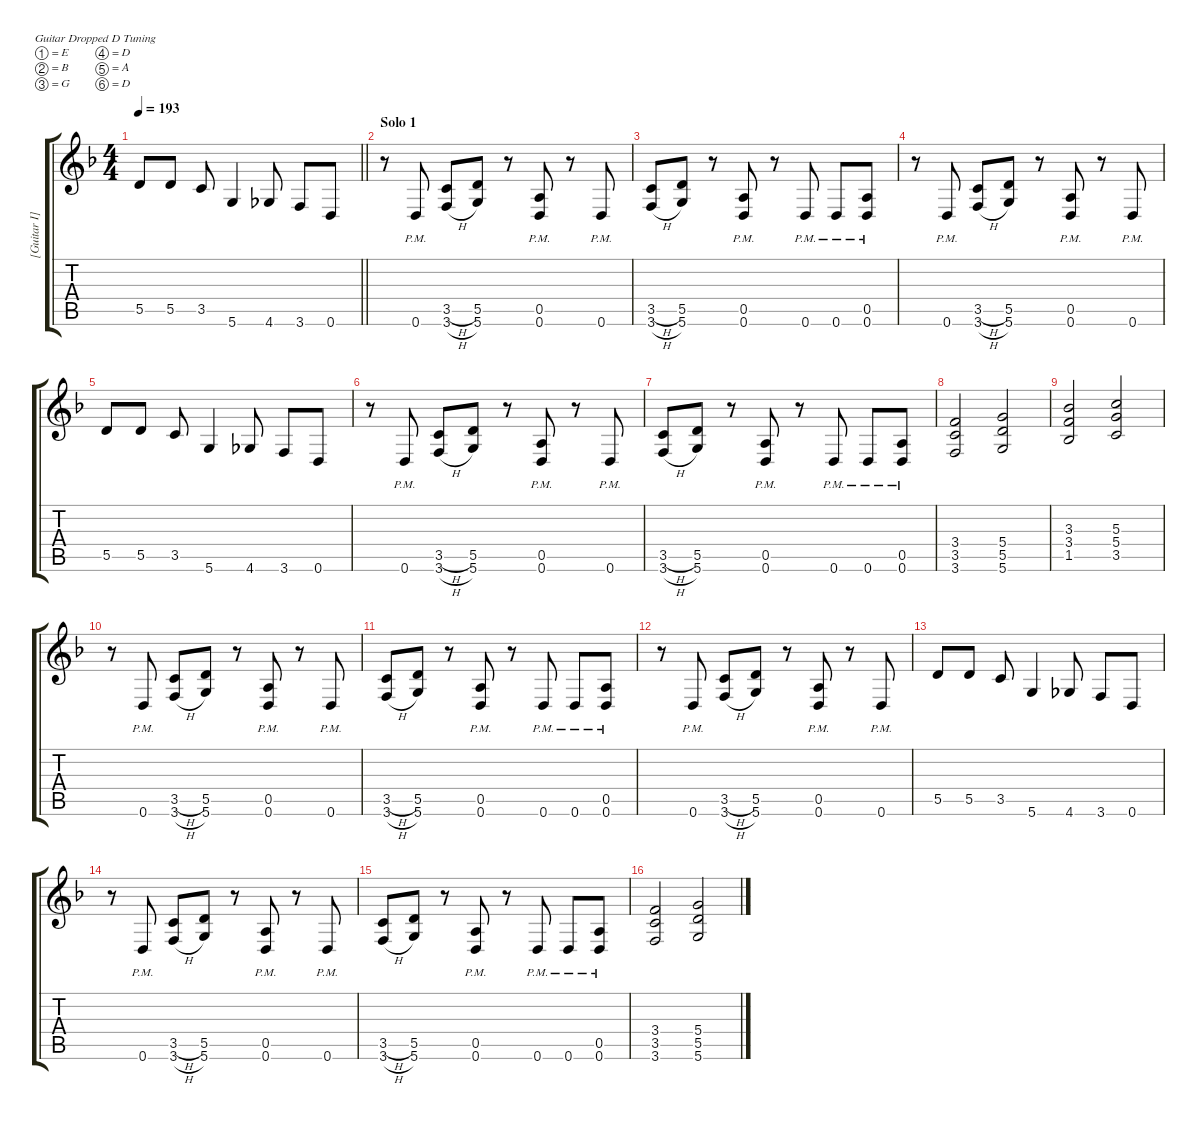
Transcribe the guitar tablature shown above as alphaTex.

\hideDynamics
\bracketExtendMode groupsimilarinstruments
\firstSystemTrackNameMode fullname
\otherSystemsTrackNameMode fullname
\otherSystemsTrackNameOrientation horizontal
\track ("[Guitar I]" "E-Gt") {instrument distortionguitar}
\staff {score tabs}
\tuning (E4 B3 G3 D3 A2 D2)
\ts (4 4)
\tempo 193
\clef g2
\barLineRight lightlight
\ks f
5.5.8{dy f} 5.5.8 3.5.8 5.6.4 4.6.8 3.6.8 0.6.8 |
\section ("" "Solo 1")
r.8 0.6{pm}.8 (3.5{h} 3.6{h}).8 (5.5 5.6).8 r.8 (0.5{pm} 0.6{pm}).8 r.8 0.6{pm}.8 |
(3.5{h} 3.6{h}).8 (5.5 5.6).8 r.8 (0.5{pm} 0.6{pm}).8 r.8 0.6{pm}.8 0.6{pm}.8 (0.5{pm} 0.6{pm}).8 |
r.8 0.6{pm}.8 (3.5{h} 3.6{h}).8 (5.5 5.6).8 r.8 (0.5{pm} 0.6{pm}).8 r.8 0.6{pm}.8 |
5.5.8 5.5.8 3.5.8 5.6.4 4.6.8 3.6.8 0.6.8 |
r.8 0.6{pm}.8 (3.5{h} 3.6{h}).8 (5.5 5.6).8 r.8 (0.5{pm} 0.6{pm}).8 r.8 0.6{pm}.8 |
(3.5{h} 3.6{h}).8 (5.5 5.6).8 r.8 (0.5{pm} 0.6{pm}).8 r.8 0.6{pm}.8 0.6{pm}.8 (0.5{pm} 0.6{pm}).8 |
(3.4 3.5 3.6).2 (5.4 5.5 5.6).2 |
(3.3 3.4 1.5).2 (5.3 5.4 3.5).2 |
r.8 0.6{pm}.8 (3.5{h} 3.6{h}).8 (5.5 5.6).8 r.8 (0.5{pm} 0.6{pm}).8 r.8 0.6{pm}.8 |
(3.5{h} 3.6{h}).8 (5.5 5.6).8 r.8 (0.5{pm} 0.6{pm}).8 r.8 0.6{pm}.8 0.6{pm}.8 (0.5{pm} 0.6{pm}).8 |
r.8 0.6{pm}.8 (3.5{h} 3.6{h}).8 (5.5 5.6).8 r.8 (0.5{pm} 0.6{pm}).8 r.8 0.6{pm}.8 |
5.5.8 5.5.8 3.5.8 5.6.4 4.6.8 3.6.8 0.6.8 |
r.8 0.6{pm}.8 (3.5{h} 3.6{h}).8 (5.5 5.6).8 r.8 (0.5{pm} 0.6{pm}).8 r.8 0.6{pm}.8 |
(3.5{h} 3.6{h}).8 (5.5 5.6).8 r.8 (0.5{pm} 0.6{pm}).8 r.8 0.6{pm}.8 0.6{pm}.8 (0.5{pm} 0.6{pm}).8 |
(3.4 3.5 3.6).2 (5.4 5.5 5.6).2
